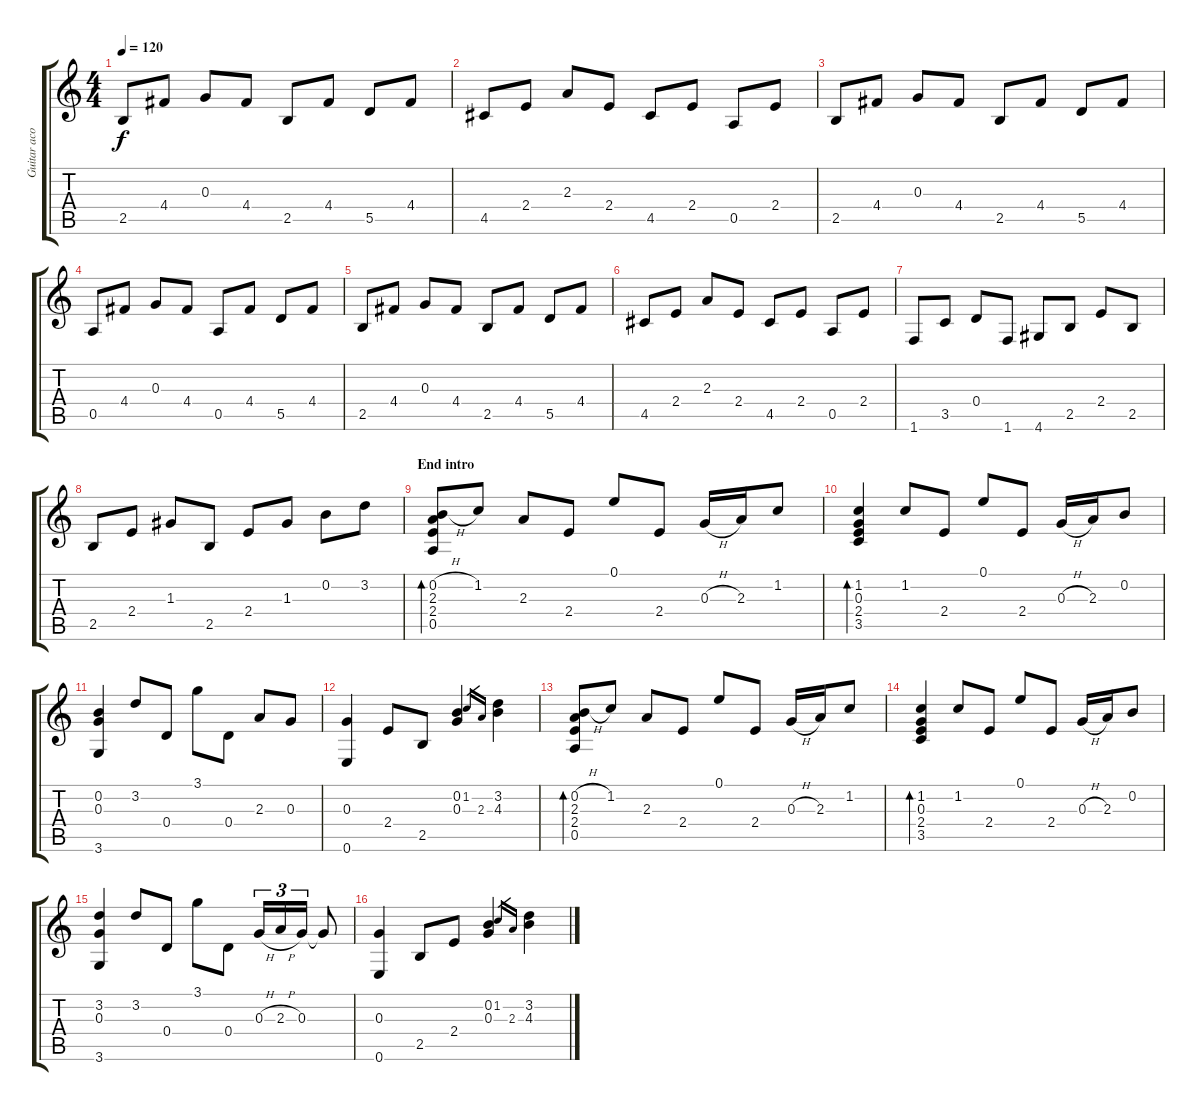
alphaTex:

\track ("Guitar acoustic 2" "Guitar aco") {instrument acousticguitarsteel}
\staff {score tabs}
\tuning (E4 B3 G3 D3 A2 E2) {hide}
\ts (4 4)
\tempo 120
\clef g2
\ks c
2.5.8{dy f} 4.4.8 0.3.8 4.4.8 2.5.8 4.4.8 5.5.8 4.4.8 |
4.5.8 2.4.8 2.3.8 2.4.8 4.5.8 2.4.8 0.5.8 2.4.8 |
2.5.8 4.4.8 0.3.8 4.4.8 2.5.8 4.4.8 5.5.8 4.4.8 |
0.5.8 4.4.8 0.3.8 4.4.8 0.5.8 4.4.8 5.5.8 4.4.8 |
2.5.8 4.4.8 0.3.8 4.4.8 2.5.8 4.4.8 5.5.8 4.4.8 |
4.5.8 2.4.8 2.3.8 2.4.8 4.5.8 2.4.8 0.5.8 2.4.8 |
1.6.8 3.5.8 0.4.8 1.6.8 4.6.8 2.5.8 2.4.8 2.5.8 |
2.5.8 2.4.8 1.3.8 2.5.8 2.4.8 1.3.8 0.2.8 3.2.8 |
\section ("" "End intro")
(0.2{h} 2.3 2.4 0.5).8{bd 60} 1.2.8 2.3.8 2.4.8 0.1.8 2.4.8 0.3{h}.16 2.3.16 1.2.8 |
(1.2 0.3 2.4 3.5).4{bd 30} 1.2.8 2.4.8 0.1.8 2.4.8 0.3{h}.16 2.3.16 0.2.8 |
(0.2 0.3 3.6).4 3.2.8 0.4.8 3.1.8 0.4.8 2.3.8 0.3.8 |
(0.3 0.6).4 2.4.8 2.5.8 (0.2 0.3).4 1.2.16{gr} 2.3.16{gr} (3.2 4.3).4 |
(0.2{h} 2.3 2.4 0.5).8{bd 120} 1.2.8 2.3.8 2.4.8 0.1.8 2.4.8 0.3{h}.16 2.3.16 1.2.8 |
(1.2 0.3 2.4 3.5).4{bd 120} 1.2.8 2.4.8 0.1.8 2.4.8 0.3{h}.16 2.3.16 0.2.8 |
(3.2 0.3 3.6).4 3.2.8 0.4.8 3.1.8 0.4.8 0.3{h}.16{tu (3 2)} 2.3{h}.16{tu (3 2)} 0.3.16{tu (3 2)} 0.3{t}.8 |
(0.3 0.6).4 2.5.8 2.4.8 (0.2 0.3).4 1.2.16{gr} 2.3.16{gr} (3.2 4.3).4
